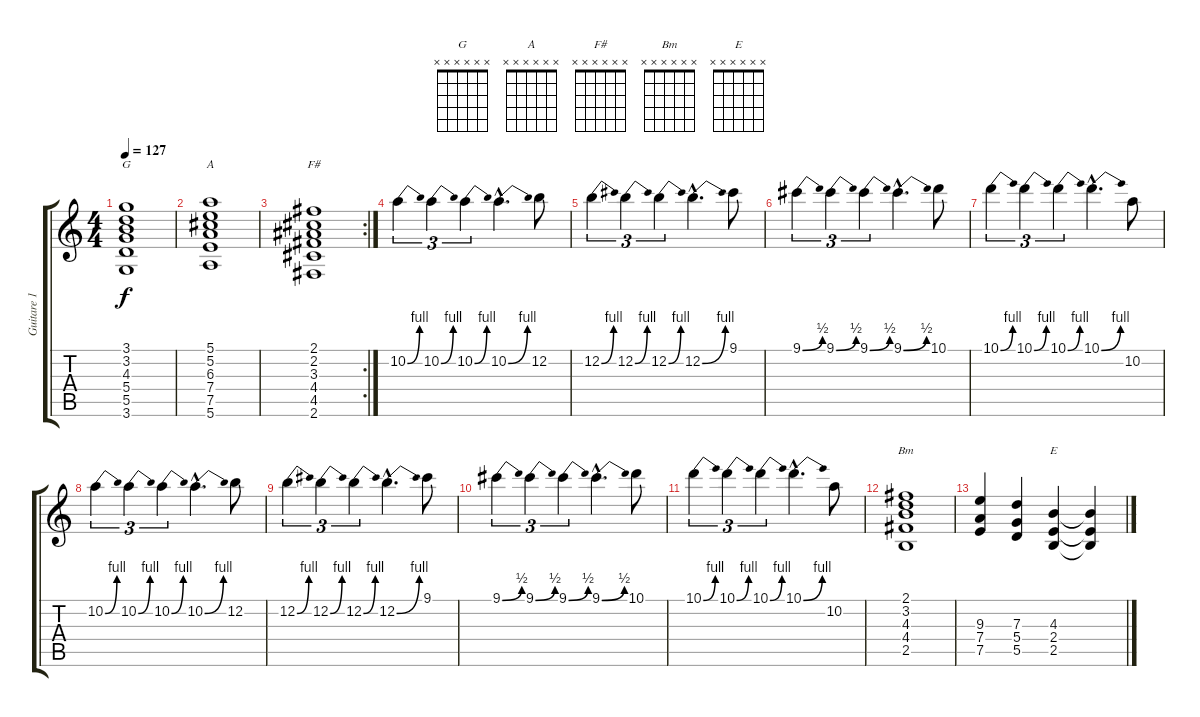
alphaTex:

\track ("Guitare 1" "Guitare 1") {instrument distortionguitar}
\staff {score tabs}
\tuning (E4 B3 G3 D3 A2 E2) {hide}
\chord ("G" x x x x x x)
\chord ("A" x x x x x x)
\chord ("F#" x x x x x x)
\chord ("Bm" x x x x x x)
\chord ("E" x x x x x x)
\ts (4 4)
\tempo 127
\clef g2
\ks c
(3.1 3.2 4.3 5.4 5.5 3.6).1{ch "G" dy f} |
(5.1 5.2 6.3 7.4 7.5 5.6).1{ch "A"} |
\rc 2
(2.1 2.2 3.3 4.4 4.5 2.6).1{ch "F#"} |
10.2{be (bend 0 0 60 4)}.4{tu (3 2)} 10.2{be (bend 0 0 60 4)}.4{tu (3 2)} 10.2{be (bend 0 0 60 4)}.4{tu (3 2)} 10.2{be (bend 0 0 60 4) hac}.4{d} 12.2.8 |
12.2{be (bend 0 0 60 4)}.4{tu (3 2)} 12.2{be (bend 0 0 60 4)}.4{tu (3 2)} 12.2{be (bend 0 0 60 4)}.4{tu (3 2)} 12.2{be (bend 0 0 60 4) hac}.4{d} 9.1.8 |
9.1{be (bend 0 0 60 2)}.4{tu (3 2)} 9.1{be (bend 0 0 60 2)}.4{tu (3 2)} 9.1{be (bend 0 0 60 2)}.4{tu (3 2)} 9.1{be (bend 0 0 60 2) hac}.4{d} 10.1.8 |
10.1{be (bend 0 0 60 4)}.4{tu (3 2)} 10.1{be (bend 0 0 60 4)}.4{tu (3 2)} 10.1{be (bend 0 0 60 4)}.4{tu (3 2)} 10.1{be (bend 0 0 60 4) hac}.4{d} 10.2.8 |
10.2{be (bend 0 0 60 4)}.4{tu (3 2)} 10.2{be (bend 0 0 60 4)}.4{tu (3 2)} 10.2{be (bend 0 0 60 4)}.4{tu (3 2)} 10.2{be (bend 0 0 60 4) hac}.4{d} 12.2.8 |
12.2{be (bend 0 0 60 4)}.4{tu (3 2)} 12.2{be (bend 0 0 60 4)}.4{tu (3 2)} 12.2{be (bend 0 0 60 4)}.4{tu (3 2)} 12.2{be (bend 0 0 60 4) hac}.4{d} 9.1.8 |
9.1{be (bend 0 0 60 2)}.4{tu (3 2)} 9.1{be (bend 0 0 60 2)}.4{tu (3 2)} 9.1{be (bend 0 0 60 2)}.4{tu (3 2)} 9.1{be (bend 0 0 60 2) hac}.4{d} 10.1.8 |
10.1{be (bend 0 0 60 4)}.4{tu (3 2)} 10.1{be (bend 0 0 60 4)}.4{tu (3 2)} 10.1{be (bend 0 0 60 4)}.4{tu (3 2)} 10.1{be (bend 0 0 60 4) hac}.4{d} 10.2.8 |
(2.1 3.2 4.3 4.4 2.5).1{ch "Bm"} |
(9.3 7.4 7.5).4 (7.3 5.4 5.5).4 (4.3 2.4 2.5).4{ch "E"} (4.3{t} 2.4{t} 2.5{t}).4
